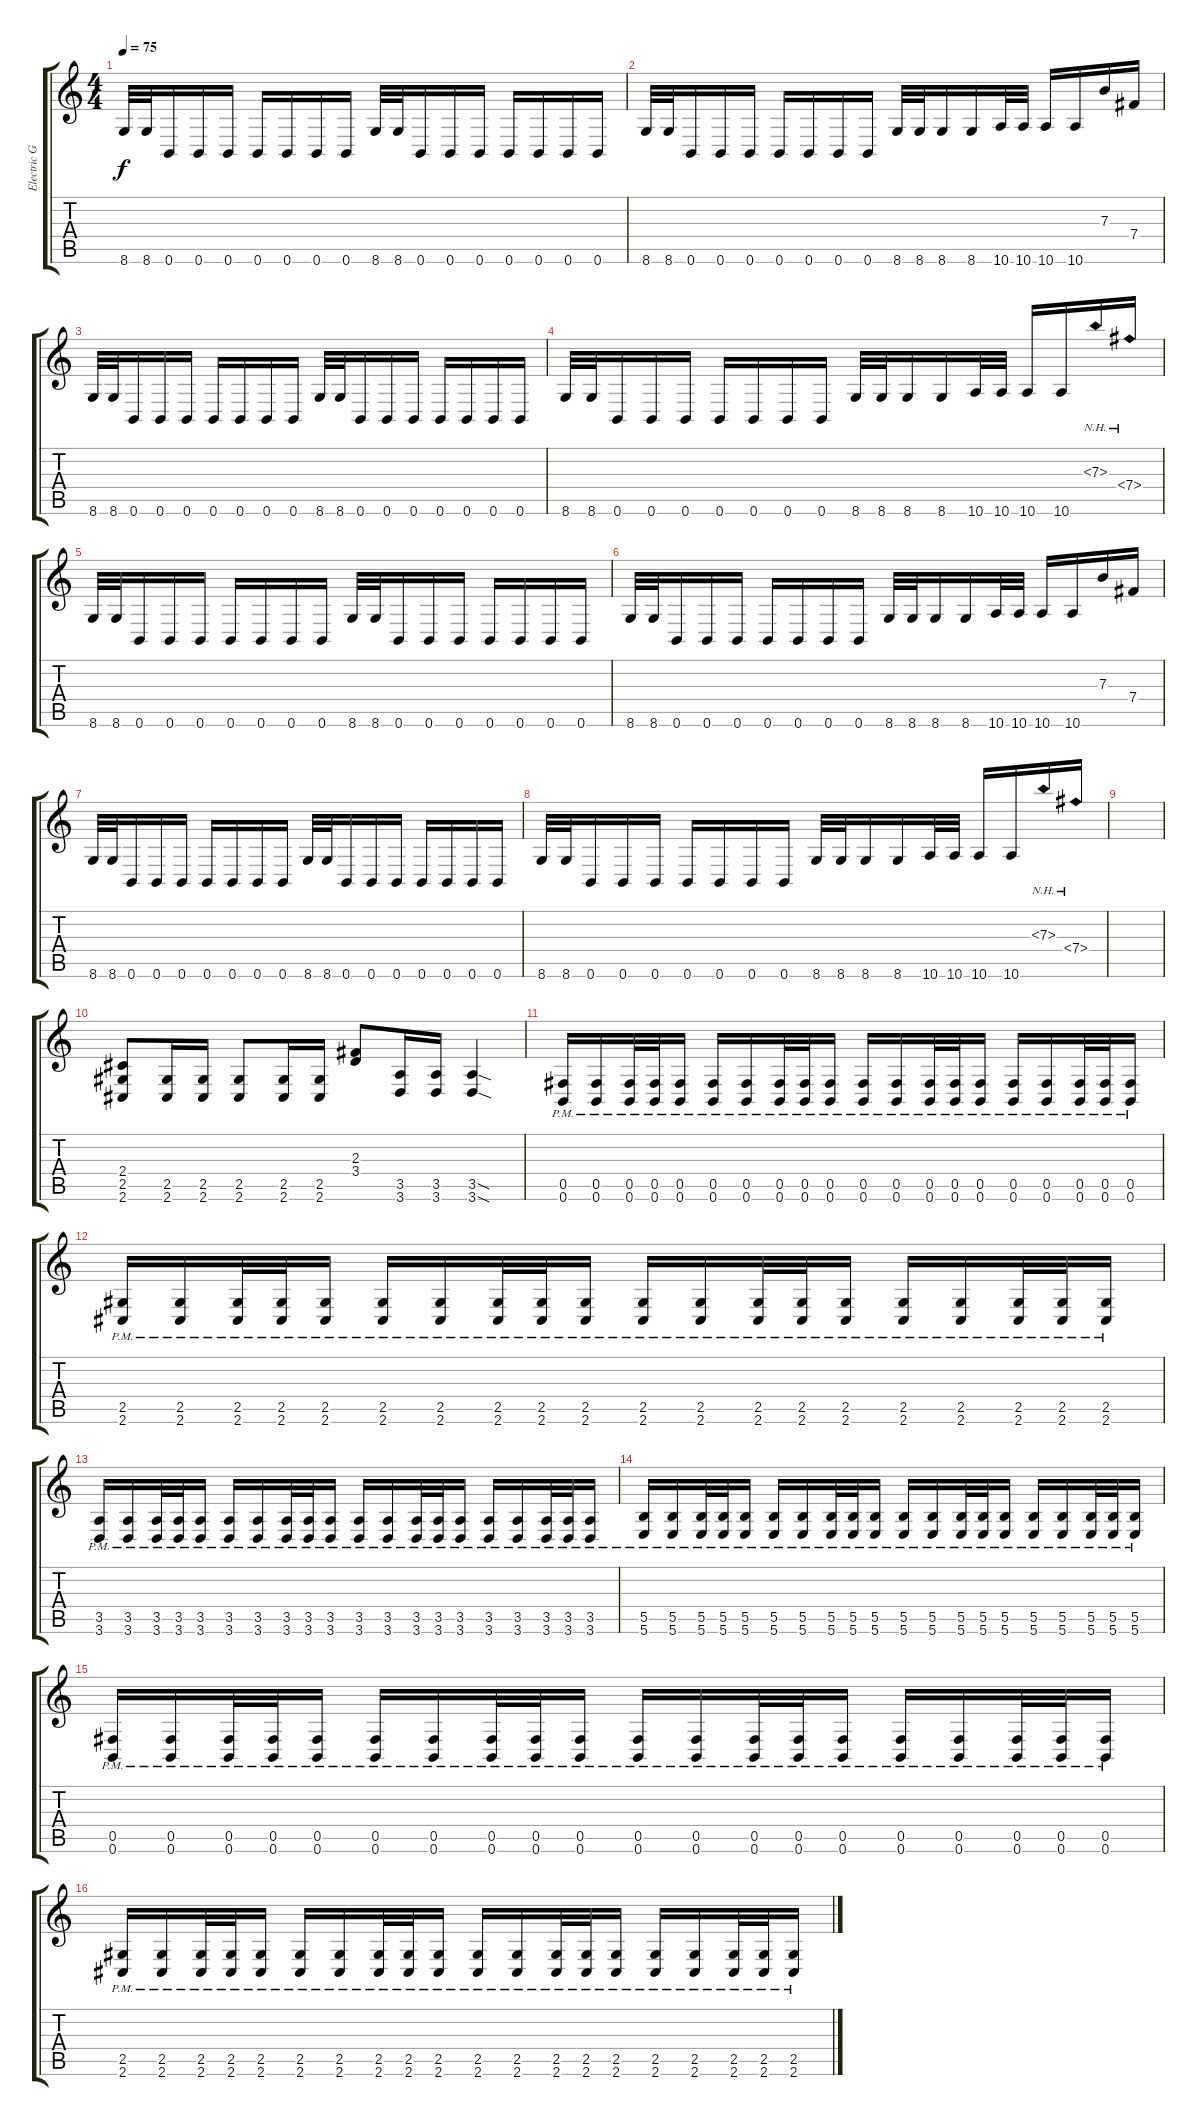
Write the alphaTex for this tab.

\track ("Electric Guitar" "Electric G") {instrument distortionguitar}
\staff {score tabs}
\tuning (Db4 Ab3 E3 B2 Gb2 B1) {hide}
\ts (4 4)
\tempo 75
\clef g2
\ks c
8.6.32{dy f} 8.6.32 0.6.16 0.6.16 0.6.16 0.6.16 0.6.16 0.6.16 0.6.16 8.6.32 8.6.32 0.6.16 0.6.16 0.6.16 0.6.16 0.6.16 0.6.16 0.6.16 |
8.6.32 8.6.32 0.6.16 0.6.16 0.6.16 0.6.16 0.6.16 0.6.16 0.6.16 8.6.32 8.6.32 8.6.16 8.6.16 10.6.32 10.6.32 10.6.16 10.6.16 7.3.16 7.4.16 |
8.6.32 8.6.32 0.6.16 0.6.16 0.6.16 0.6.16 0.6.16 0.6.16 0.6.16 8.6.32 8.6.32 0.6.16 0.6.16 0.6.16 0.6.16 0.6.16 0.6.16 0.6.16 |
8.6.32 8.6.32 0.6.16 0.6.16 0.6.16 0.6.16 0.6.16 0.6.16 0.6.16 8.6.32 8.6.32 8.6.16 8.6.16 10.6.32 10.6.32 10.6.16 10.6.16 7.3{nh}.16 7.4{nh}.16 |
8.6.32 8.6.32 0.6.16 0.6.16 0.6.16 0.6.16 0.6.16 0.6.16 0.6.16 8.6.32 8.6.32 0.6.16 0.6.16 0.6.16 0.6.16 0.6.16 0.6.16 0.6.16 |
8.6.32 8.6.32 0.6.16 0.6.16 0.6.16 0.6.16 0.6.16 0.6.16 0.6.16 8.6.32 8.6.32 8.6.16 8.6.16 10.6.32 10.6.32 10.6.16 10.6.16 7.3.16 7.4.16 |
8.6.32 8.6.32 0.6.16 0.6.16 0.6.16 0.6.16 0.6.16 0.6.16 0.6.16 8.6.32 8.6.32 0.6.16 0.6.16 0.6.16 0.6.16 0.6.16 0.6.16 0.6.16 |
8.6.32 8.6.32 0.6.16 0.6.16 0.6.16 0.6.16 0.6.16 0.6.16 0.6.16 8.6.32 8.6.32 8.6.16 8.6.16 10.6.32 10.6.32 10.6.16 10.6.16 7.3{nh}.16 7.4{nh}.16 |
|
(2.4 2.5 2.6).8 (2.5 2.6).16 (2.5 2.6).16 (2.5 2.6).8 (2.5 2.6).16 (2.5 2.6).16 (2.3 3.4).8 (3.5 3.6).16 (3.5 3.6).16 (3.5{sod} 3.6{sod}).4 |
(0.5{pm} 0.6{pm}).16 (0.5{pm} 0.6{pm}).16 (0.5{pm} 0.6{pm}).32 (0.5{pm} 0.6{pm}).32 (0.5{pm} 0.6{pm}).16 (0.5{pm} 0.6{pm}).16 (0.5{pm} 0.6{pm}).16 (0.5{pm} 0.6{pm}).32 (0.5{pm} 0.6{pm}).32 (0.5{pm} 0.6{pm}).16 (0.5{pm} 0.6{pm}).16 (0.5{pm} 0.6{pm}).16 (0.5{pm} 0.6{pm}).32 (0.5{pm} 0.6{pm}).32 (0.5{pm} 0.6{pm}).16 (0.5{pm} 0.6{pm}).16 (0.5{pm} 0.6{pm}).16 (0.5{pm} 0.6{pm}).32 (0.5{pm} 0.6{pm}).32 (0.5{pm} 0.6{pm}).16 |
(2.5{pm} 2.6{pm}).16 (2.5{pm} 2.6{pm}).16 (2.5{pm} 2.6{pm}).32 (2.5{pm} 2.6{pm}).32 (2.5{pm} 2.6{pm}).16 (2.5{pm} 2.6{pm}).16 (2.5{pm} 2.6{pm}).16 (2.5{pm} 2.6{pm}).32 (2.5{pm} 2.6{pm}).32 (2.5{pm} 2.6{pm}).16 (2.5{pm} 2.6{pm}).16 (2.5{pm} 2.6{pm}).16 (2.5{pm} 2.6{pm}).32 (2.5{pm} 2.6{pm}).32 (2.5{pm} 2.6{pm}).16 (2.5{pm} 2.6{pm}).16 (2.5{pm} 2.6{pm}).16 (2.5{pm} 2.6{pm}).32 (2.5{pm} 2.6{pm}).32 (2.5{pm} 2.6{pm}).16 |
(3.5{pm} 3.6{pm}).16 (3.5{pm} 3.6{pm}).16 (3.5{pm} 3.6{pm}).32 (3.5{pm} 3.6{pm}).32 (3.5{pm} 3.6{pm}).16 (3.5{pm} 3.6{pm}).16 (3.5{pm} 3.6{pm}).16 (3.5{pm} 3.6{pm}).32 (3.5{pm} 3.6{pm}).32 (3.5{pm} 3.6{pm}).16 (3.5{pm} 3.6{pm}).16 (3.5{pm} 3.6{pm}).16 (3.5{pm} 3.6{pm}).32 (3.5{pm} 3.6{pm}).32 (3.5{pm} 3.6{pm}).16 (3.5{pm} 3.6{pm}).16 (3.5{pm} 3.6{pm}).16 (3.5{pm} 3.6{pm}).32 (3.5{pm} 3.6{pm}).32 (3.5{pm} 3.6{pm}).16 |
(5.5{pm} 5.6{pm}).16 (5.5{pm} 5.6{pm}).16 (5.5{pm} 5.6{pm}).32 (5.5{pm} 5.6{pm}).32 (5.5{pm} 5.6{pm}).16 (5.5{pm} 5.6{pm}).16 (5.5{pm} 5.6{pm}).16 (5.5{pm} 5.6{pm}).32 (5.5{pm} 5.6{pm}).32 (5.5{pm} 5.6{pm}).16 (5.5{pm} 5.6{pm}).16 (5.5{pm} 5.6{pm}).16 (5.5{pm} 5.6{pm}).32 (5.5{pm} 5.6{pm}).32 (5.5{pm} 5.6{pm}).16 (5.5{pm} 5.6{pm}).16 (5.5{pm} 5.6{pm}).16 (5.5{pm} 5.6{pm}).32 (5.5{pm} 5.6{pm}).32 (5.5{pm} 5.6{pm}).16 |
(0.5{pm} 0.6{pm}).16 (0.5{pm} 0.6{pm}).16 (0.5{pm} 0.6{pm}).32 (0.5{pm} 0.6{pm}).32 (0.5{pm} 0.6{pm}).16 (0.5{pm} 0.6{pm}).16 (0.5{pm} 0.6{pm}).16 (0.5{pm} 0.6{pm}).32 (0.5{pm} 0.6{pm}).32 (0.5{pm} 0.6{pm}).16 (0.5{pm} 0.6{pm}).16 (0.5{pm} 0.6{pm}).16 (0.5{pm} 0.6{pm}).32 (0.5{pm} 0.6{pm}).32 (0.5{pm} 0.6{pm}).16 (0.5{pm} 0.6{pm}).16 (0.5{pm} 0.6{pm}).16 (0.5{pm} 0.6{pm}).32 (0.5{pm} 0.6{pm}).32 (0.5{pm} 0.6{pm}).16 |
(2.5{pm} 2.6{pm}).16 (2.5{pm} 2.6{pm}).16 (2.5{pm} 2.6{pm}).32 (2.5{pm} 2.6{pm}).32 (2.5{pm} 2.6{pm}).16 (2.5{pm} 2.6{pm}).16 (2.5{pm} 2.6{pm}).16 (2.5{pm} 2.6{pm}).32 (2.5{pm} 2.6{pm}).32 (2.5{pm} 2.6{pm}).16 (2.5{pm} 2.6{pm}).16 (2.5{pm} 2.6{pm}).16 (2.5{pm} 2.6{pm}).32 (2.5{pm} 2.6{pm}).32 (2.5{pm} 2.6{pm}).16 (2.5{pm} 2.6{pm}).16 (2.5{pm} 2.6{pm}).16 (2.5{pm} 2.6{pm}).32 (2.5{pm} 2.6{pm}).32 (2.5{pm} 2.6{pm}).16
